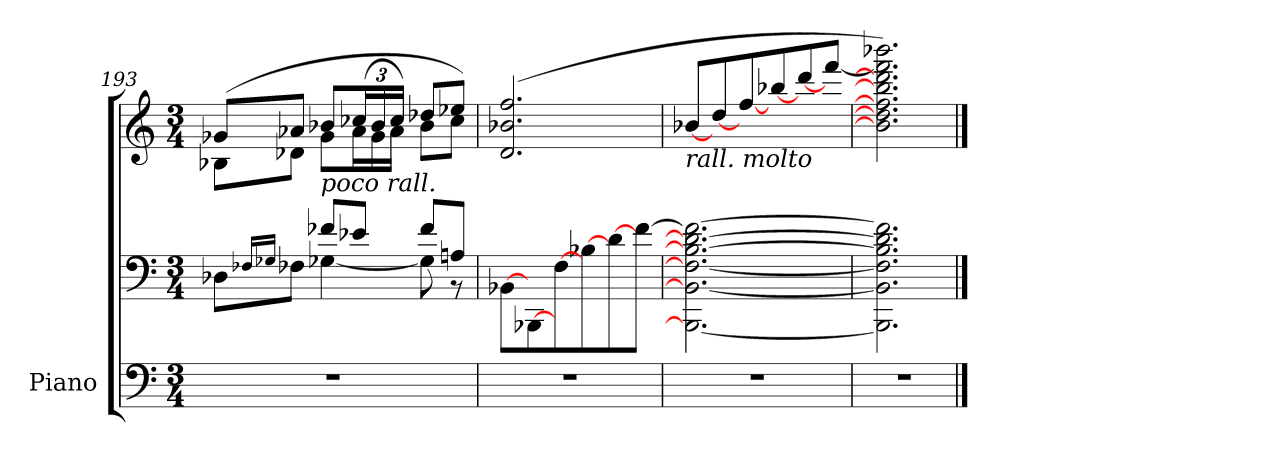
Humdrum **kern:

**kern	**kern	**kern
*part1	*part1	*part1
*staff3	*staff2	*staff1
*I"Piano	*	*
*I'Pno.	*	*
*clefF4	*clefF4	*clefG2
*k[]	*k[]	*k[]
*M3/4	*M3/4	*M3/4
=193	=193	=193
*	*^	*^
2.r	8D-X\L	4ryy	(8g-X/L	8B-X\L
.	16qF-X/LL	.	.	.
.	16qG-X/JJ	.	.	.
.	8F-\J	.	8a-X/J	8d-X\J
!	!	!	!LO:TX:b:i:t=poco rall.	!
.	8f-X/L	[4G-\	8b-X/L	8g-\L
*	*	*	*Xbrackettup	*Xtuplet
.	8e-X/J	.	(24cc-X/L	24a-\L
.	.	.	24b-/	24g-\
.	.	.	24cc-/JJ)	24a-\JJ
.	8f-/L	8G-\]	8dd-X/L	8b-\L
.	8An/J	8r	8ee-X/J)	8cc-\J
*	*v	*v	*	*
*	*	*v	*v
=194	=194	=194
2.r	[8BB-X\L	(2.d/ 2.b-X/ 2.ff/
.	[8BBB-X\	.
.	[8F\	.
.	[8B-X\	.
.	[8d\	.
.	[8f\J	.
=195	=195	=195
!	!	!LO:TX:b:i:t=rall. molto
2.r	2.BBB-\_ 2.BB-\_ 2.F\_ 2.B-\_ 2.d\_ 2.f\_	[8b-X/L
.	.	[8dd/
.	.	[8ff/
.	.	[8bb-X/
.	.	[8ddd/
.	.	[8fff/J
=196	=196	=196
2.r	2.BBB-\] 2.BB-\] 2.F\] 2.B-\] 2.d\] 2.f\]	2.b-\] 2.dd\] 2.ff\] 2.bb-\] 2.ddd\] 2.fff\] 2.bbb-X\)
==	==	==
*-	*-	*-
